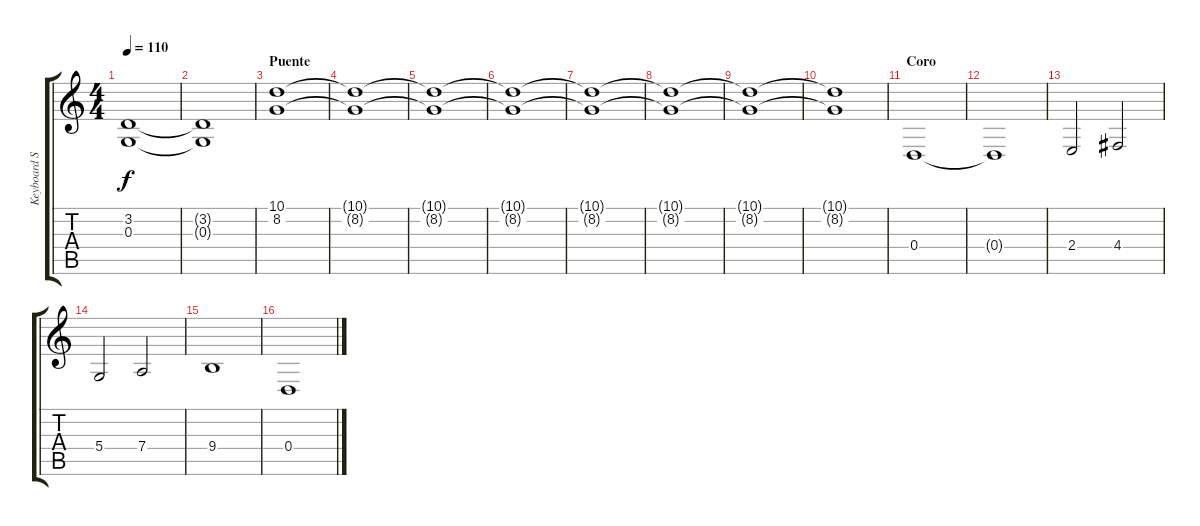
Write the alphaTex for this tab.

\track ("Keyboard Strings" "Keyboard S") {instrument stringensemble1}
\staff {score tabs}
\tuning (E4 B3 G3 D3 A2 E2) {hide}
\ts (4 4)
\tempo 110
\clef g2
\ks c
(3.2{t} 0.3{t}).1{dy f} |
(3.2{t} 0.3{t}).1 |
\section ("" "Puente")
(10.1 8.2).1 |
(10.1{t} 8.2{t}).1 |
(10.1{t} 8.2{t}).1 |
(10.1{t} 8.2{t}).1 |
(10.1{t} 8.2{t}).1 |
(10.1{t} 8.2{t}).1 |
(10.1{t} 8.2{t}).1 |
(10.1{t} 8.2{t}).1 |
\section ("" "Coro")
0.4.1{volume 10} |
0.4{t}.1 |
2.4.2 4.4.2 |
5.4.2 7.4.2 |
9.4.1 |
0.4.1
